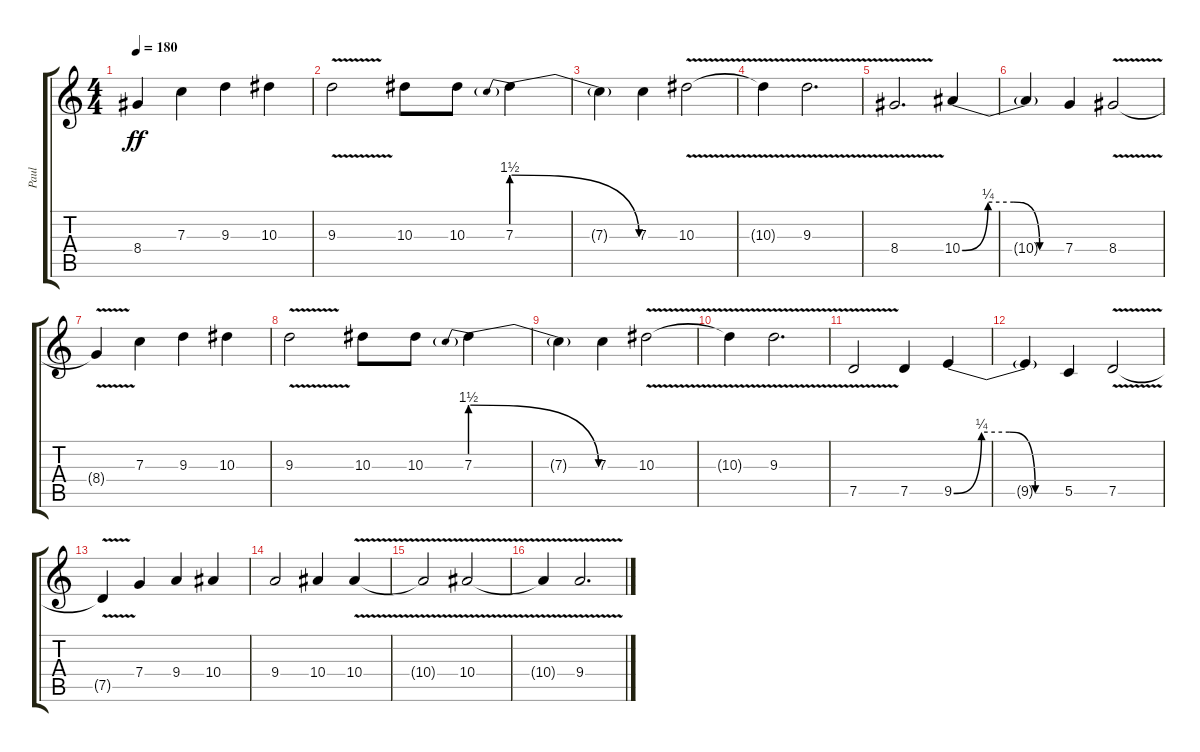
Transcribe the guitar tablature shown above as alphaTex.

\track ("Paul" "Paul") {instrument distortionguitar}
\staff {score tabs}
\tuning (D4 A3 F3 C3 G2 D2) {hide}
\ts (4 4)
\tempo 180
\clef g2
\ks c
8.4{t}.4{dy ff} 7.3.4 9.3.4 10.3.4 |
9.3{v}.2 10.3.8 10.3.8 7.3{be (prebendrelease 0 6 60 0)}.4 |
7.3{t}.4 7.3.4 10.3{v}.2 |
10.3{t}.4 9.3{v}.2{d} |
8.4{v}.2{d} 10.4{be (custom 0 0 15 1 30 1 45 0 60 0)}.4 |
10.4{t}.4 7.4.4 8.4{v}.2 |
8.4{t}.4 7.3.4 9.3.4 10.3.4 |
9.3{v}.2 10.3.8 10.3.8 7.3{be (prebendrelease 0 6 60 0)}.4 |
7.3{t}.4 7.3.4 10.3{v}.2 |
10.3{t}.4 9.3{v}.2{d} |
7.5{v}.2 7.5.4 9.5{be (custom 0 0 15 1 30 1 44 0 60 0)}.4 |
9.5{t}.4 5.5.4 7.5{v}.2 |
7.5{t}.4 7.4.4 9.4.4 10.4.4 |
9.4.2 10.4.4 10.4{v}.4 |
10.4{t}.2 10.4{v}.2 |
10.4{t}.4 9.4{v}.2{d}
